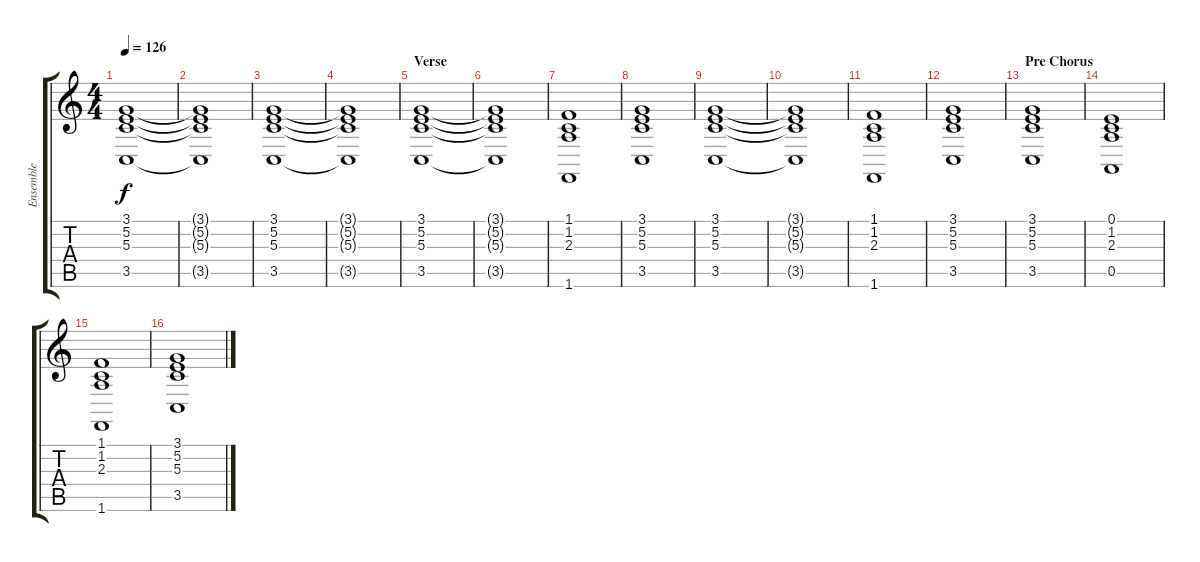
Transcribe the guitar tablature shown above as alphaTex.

\track ("Ensemble" "Ensemble") {instrument stringensemble1}
\staff {score tabs}
\tuning (E4 B3 G3 D3 A2 E2) {hide}
\ts (4 4)
\tempo 126
\clef g2
\ks c
(3.1 5.2 5.3 3.5).1{dy f} |
(3.1{t} 5.2{t} 5.3{t} 3.5{t}).1 |
(3.1 5.2 5.3 3.5).1 |
(3.1{t} 5.2{t} 5.3{t} 3.5{t}).1 |
\section ("" "Verse")
(3.1 5.2 5.3 3.5).1 |
(3.1{t} 5.2{t} 5.3{t} 3.5{t}).1 |
(1.1 1.2 2.3 1.6).1 |
(3.1 5.2 5.3 3.5).1 |
(3.1 5.2 5.3 3.5).1 |
(3.1{t} 5.2{t} 5.3{t} 3.5{t}).1 |
(1.1 1.2 2.3 1.6).1 |
(3.1 5.2 5.3 3.5).1 |
\section ("" "Pre Chorus")
(3.1 5.2 5.3 3.5).1 |
(0.1 1.2 2.3 0.5).1 |
(1.1 1.2 2.3 1.6).1 |
(3.1 5.2 5.3 3.5).1
